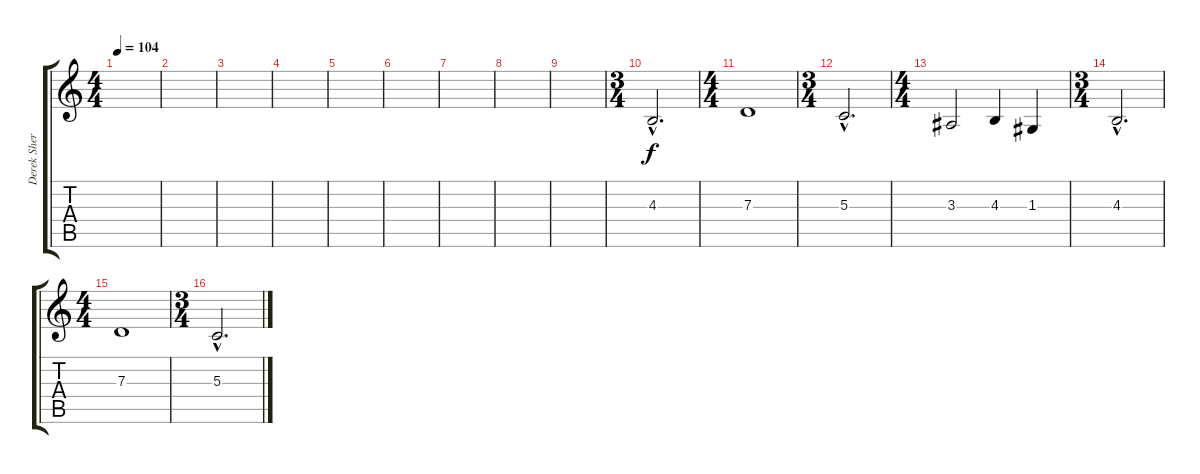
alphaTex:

\track ("Derek Sherinian" "Derek Sher") {instrument lead5charang}
\staff {score tabs}
\tuning (E4 B3 G3 D3 A2 E2) {hide}
\ts (4 4)
\tempo 104
\clef g2
\ks c
|
|
|
|
|
|
|
|
|
\ts (3 4)
4.3{hac}.2{d volume 10} |
\ts (4 4)
7.3.1 |
\ts (3 4)
5.3{hac}.2{d} |
\ts (4 4)
3.3.2 4.3.4 1.3.4 |
\ts (3 4)
4.3{hac}.2{d} |
\ts (4 4)
7.3.1 |
\ts (3 4)
5.3{hac}.2{d}
